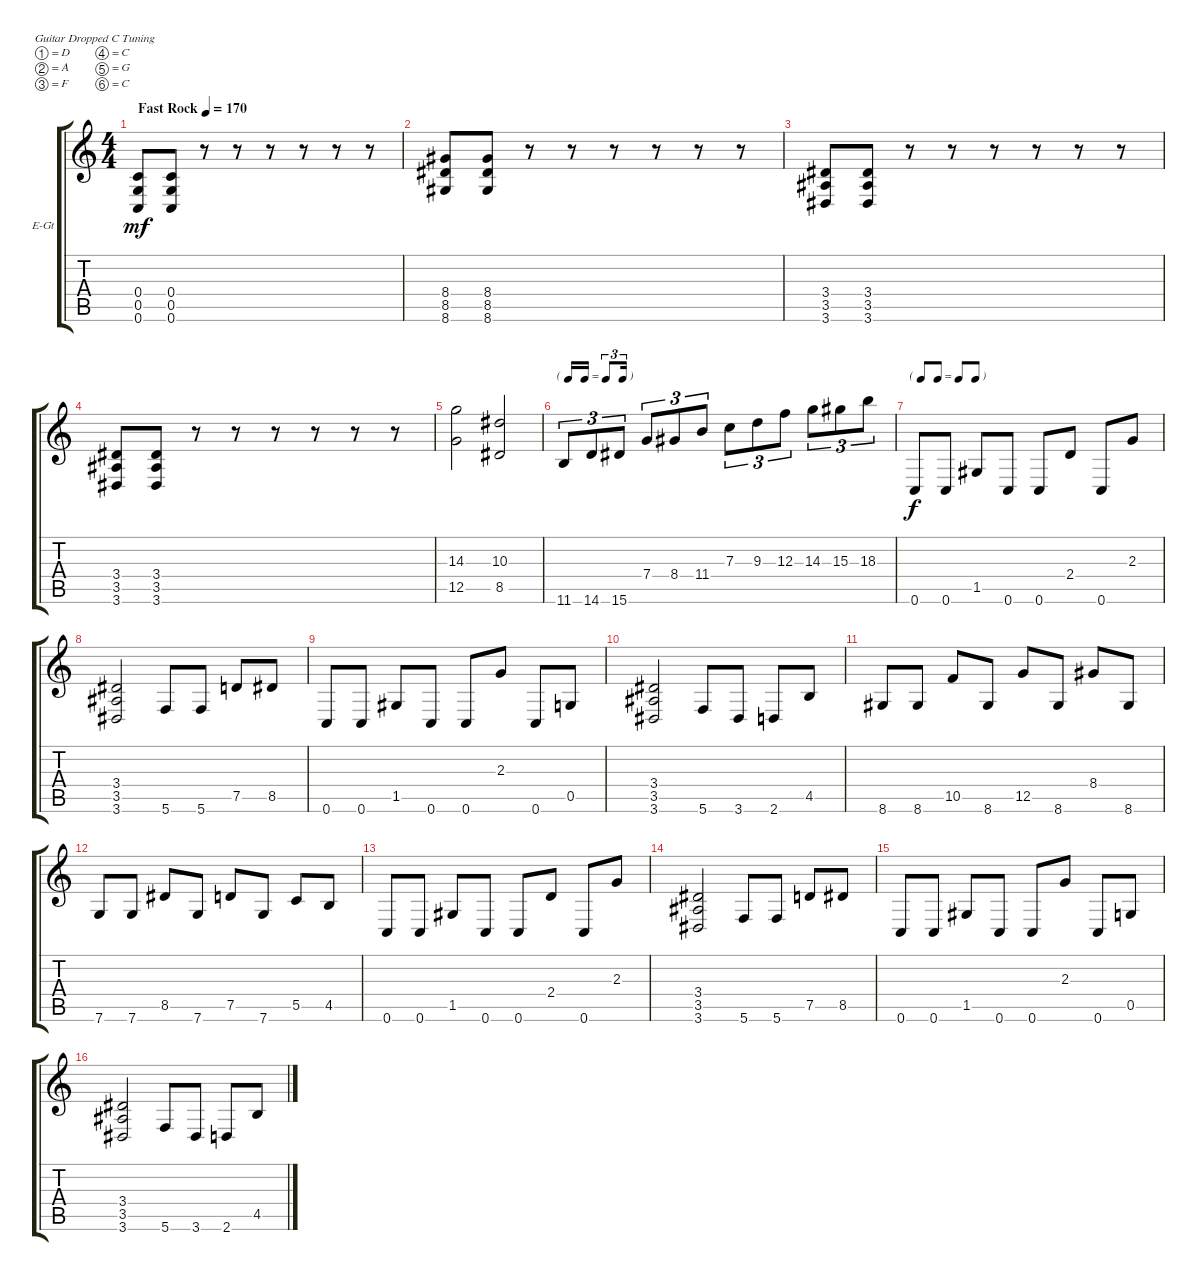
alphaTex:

\bracketExtendMode groupsimilarinstruments
\firstSystemTrackNameOrientation horizontal
\otherSystemsTrackNameOrientation horizontal
\track ("Mark" "E-Gt") {instrument distortionguitar}
\staff {score tabs}
\tuning (D4 A3 F3 C3 G2 C2)
\ts (4 4)
\beaming (8 2 2 2 2)
\tempo (170 "Fast Rock")
\clef g2
\scale
0.487395
\ks c
(0.6 0.5 0.4).8{dy mf instrument distortionguitar} (0.6 0.5 0.4).8 r.8 r.8 r.8 r.8 r.8 r.8 |
\scale
0.256303 (8.6 8.5 8.4).8 (8.6 8.5 8.4).8 r.8 r.8 r.8 r.8 r.8 r.8 |
\scale
0.256303 (3.6 3.5 3.4).8 (3.6 3.5 3.4).8 r.8 r.8 r.8 r.8 r.8 r.8 |
\scale
0.333333 (3.6 3.5 3.4).8 (3.6 3.5 3.4).8 r.8 r.8 r.8 r.8 r.8 r.8 |
\scale
0.333333 (12.5 14.3).2 (8.5 10.3).2 |
\tf triplet16th
\scale
0.333333 11.6.8{tu (3 2)} 14.6.8{tu (3 2)} 15.6.8{tu (3 2)} 7.4.8{tu (3 2)} 8.4.8{tu (3 2)} 11.4.8{tu (3 2)} 7.3.8{tu (3 2)} 9.3.8{tu (3 2)} 12.3.8{tu (3 2)} 14.3.8{tu (3 2)} 15.3.8{tu (3 2)} 18.3.8{tu (3 2)} |
\tf none
\scale
0.333333 0.6.8{dy f} 0.6.8 1.5.8 0.6.8 0.6.8 2.4.8 0.6.8 2.3.8 |
\scale
0.333333 (3.6 3.5 3.4).2 5.6.8 5.6.8 7.5.8 8.5.8 |
\scale
0.333333 0.6.8 0.6.8 1.5.8 0.6.8 0.6.8 2.3.8 0.6.8 0.5.8 |
\scale
0.333333 (3.6 3.5 3.4).2 5.6.8 3.6.8 2.6.8 4.5.8 |
\scale
0.333333 8.6.8 8.6.8 10.5.8 8.6.8 12.5.8 8.6.8 8.4.8 8.6.8 |
\scale
0.333333 7.6.8 7.6.8 8.5.8 7.6.8 7.5.8 7.6.8 5.5.8 4.5.8 |
\scale
0.333333 0.6.8 0.6.8 1.5.8 0.6.8 0.6.8 2.4.8 0.6.8 2.3.8 |
\scale
0.333333 (3.6 3.5 3.4).2 5.6.8 5.6.8 7.5.8 8.5.8 |
\scale
0.333333 0.6.8 0.6.8 1.5.8 0.6.8 0.6.8 2.3.8 0.6.8 0.5.8 |
\scale
0.333333 (3.6 3.5 3.4).2 5.6.8 3.6.8 2.6.8 4.5.8
